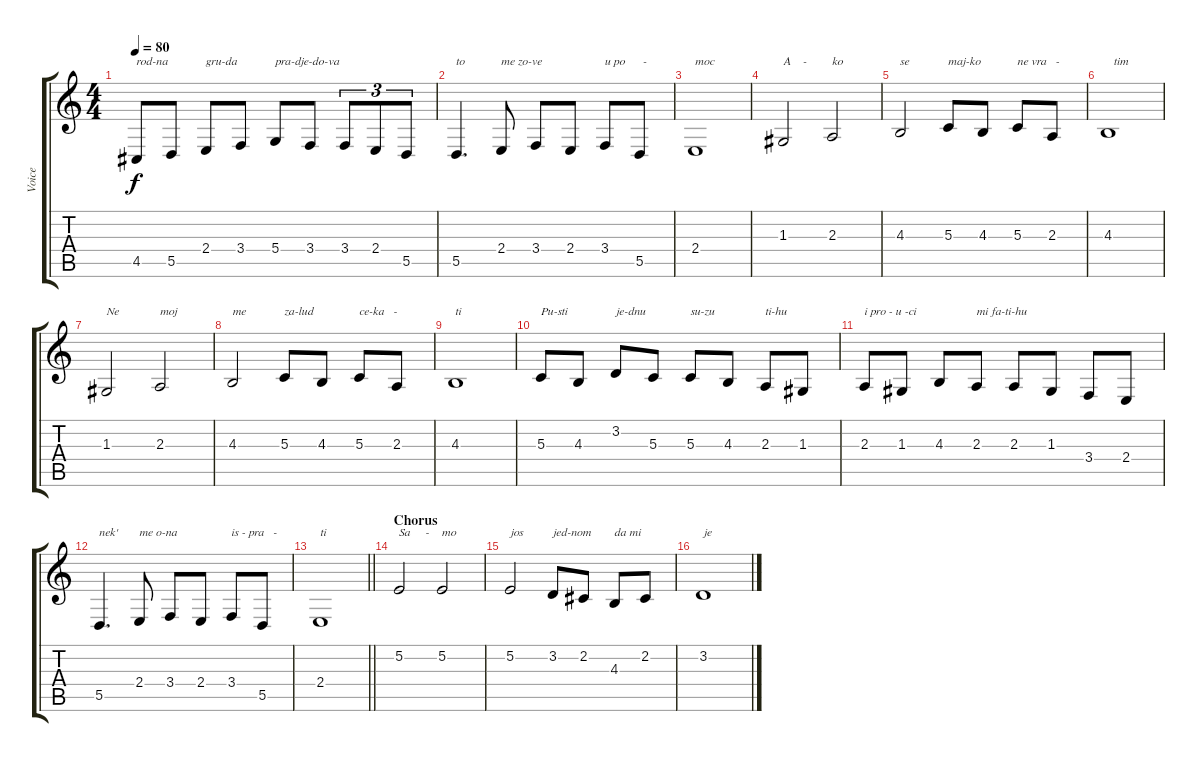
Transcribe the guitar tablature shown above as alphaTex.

\track ("Voice" "Voice") {instrument clarinet}
\staff {score tabs}
\tuning (E4 B3 G3 D3 A2 E2) {hide}
\ts (4 4)
\tempo 80
\clef g2
\ks c
4.5.8{txt "rod-na" dy f} 5.5.8 2.4.8{txt "gru-da"} 3.4.8 5.4.8{txt "pra-dje-do-va"} 3.4.8 3.4.8{tu (3 2)} 2.4.8{tu (3 2)} 5.5.8{tu (3 2)} |
5.5.4{d txt "to"} 2.4.8{txt "me zo-ve"} 3.4.8 2.4.8 3.4.8{txt "u po      -"} 5.5.8 |
2.4.1{txt "moc"} |
1.3.2{txt "A    -"} 2.3.2{txt "ko"} |
4.3.2{txt "se"} 5.3.8{txt "maj-ko"} 4.3.8 5.3.8{txt "ne vra   -"} 2.3.8 |
4.3.1{txt "  tim"} |
1.3.2{txt "Ne"} 2.3.2{txt "moj"} |
4.3.2{txt "me"} 5.3.8{txt "za-lud"} 4.3.8 5.3.8{txt "ce-ka   -"} 2.3.8 |
4.3.1{txt "ti"} |
5.3.8{txt "Pu-sti"} 4.3.8 3.2.8{txt "je-dnu"} 5.3.8 5.3.8{txt "su-zu"} 4.3.8 2.3.8{txt "ti-hu"} 1.3.8 |
2.3.8{txt "i pro - u -ci"} 1.3.8 4.3.8 2.3.8{txt "mi fa-ti-hu"} 2.3.8 1.3.8 3.4.8 2.4.8 |
5.5.4{d txt "nek'"} 2.4.8{txt "me o-na"} 3.4.8 2.4.8 3.4.8{txt "is - pra   -"} 5.5.8 |
\barLineRight lightlight
2.4.1{txt "ti"} |
\section ("" "Chorus")
5.2.2{txt "Sa     -"} 5.2.2{txt "mo"} |
5.2.2{txt "jos"} 3.2.8{txt "jed-nom"} 2.2.8 4.3.8{txt "da mi"} 2.2.8 |
3.2.1{txt "je"}
